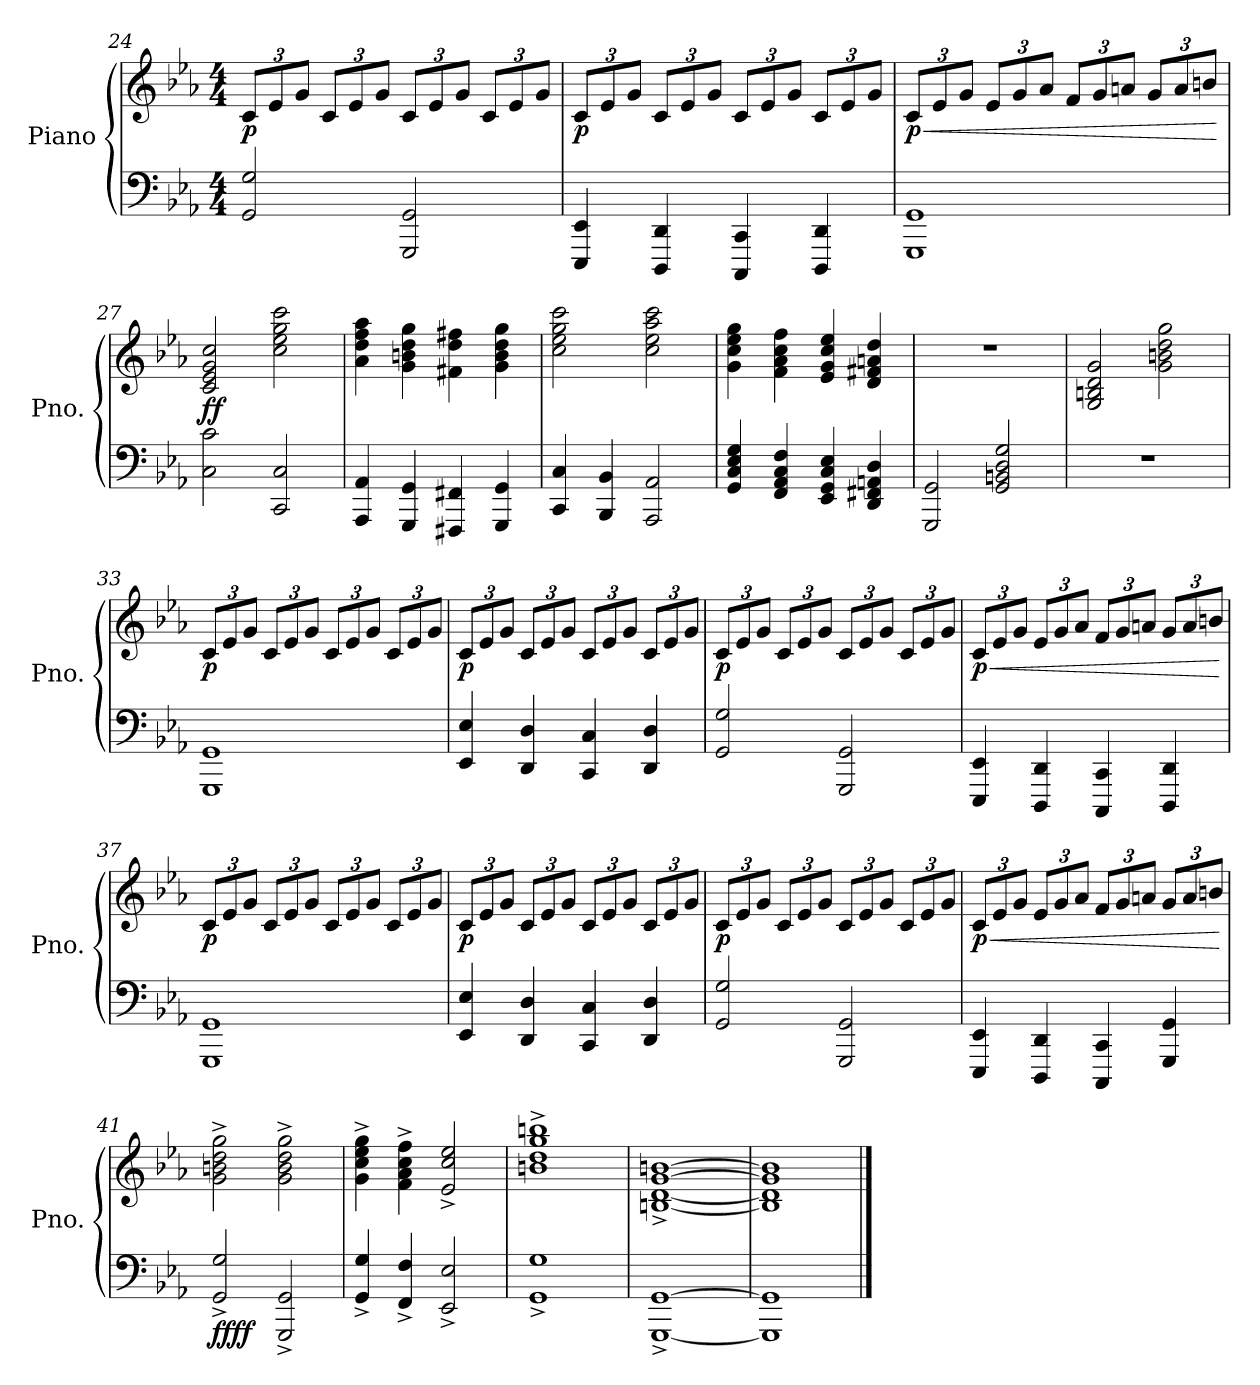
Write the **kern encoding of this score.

**kern	**kern	**dynam
*part1	*part1	*part1
*staff2	*staff1	*staff1/2
*I"Piano	*	*
*I'Pno.	*	*
*clefF4	*clefG2	*
*k[b-e-a-]	*k[b-e-a-]	*
*M4/4	*M4/4	*
*	*Xbrackettup	*
=24	=24	=24
!	!	!LO:DY:b
2GG/ 2G/	12c/L	p
.	12e-/	.
.	12g/J	.
.	12c/L	.
.	12e-/	.
.	12g/J	.
2GGG/ 2GG/	12c/L	.
.	12e-/	.
.	12g/J	.
.	12c/L	.
.	12e-/	.
.	12g/J	.
=25	=25	=25
!	!	!LO:DY:b
4EEE-/ 4EE-/	12c/L	p
.	12e-/	.
.	12g/J	.
4DDD/ 4DD/	12c/L	.
.	12e-/	.
.	12g/J	.
4CCC/ 4CC/	12c/L	.
.	12e-/	.
.	12g/J	.
4DDD/ 4DD/	12c/L	.
.	12e-/	.
.	12g/J	.
!!LO:LB:g=z
=26	=26	=26
!	!	!LO:HP:b
!	!	!LO:DY:n=1:b
1GGG 1GG	12c/L	< p
.	12e-/	.
.	12g/J	.
.	12e-/L	.
.	12g/	.
.	12a-/J	.
.	12f/L	.
.	12g/	.
.	12an/J	.
.	12g/L	.
.	12a/	.
.	12bn/J	.
.	.	[
=27	=27	=27
*	*MM150	*
!	!	!LO:DY:b
2C\ 2c\	2c/ 2e-/ 2g/ 2cc/	ff
2CC/ 2C/	2cc\ 2ee-\ 2gg\ 2ccc\	.
=28	=28	=28
4AAA-/ 4AA-/	4a-\ 4dd\ 4ff\ 4aa-\	.
4GGG/ 4GG/	4g\ 4bn\ 4dd\ 4gg\	.
4FFF#X/ 4FF#X/	4f#X\ 4dd\ 4ff#X\	.
4GGG/ 4GG/	4g\ 4b\ 4dd\ 4gg\	.
=29	=29	=29
4CC/ 4C/	2cc\ 2ee-\ 2gg\ 2ccc\	.
4BBB-/ 4BB-/	.	.
2AAA-/ 2AA-/	2cc\ 2ee-\ 2aa-\ 2ccc\	.
=30	=30	=30
4GG/ 4C/ 4E-/ 4G/	4g\ 4cc\ 4ee-\ 4gg\	.
4FF/ 4AA-/ 4C/ 4F/	4f\ 4a-\ 4cc\ 4ff\	.
4EE-/ 4GG/ 4C/ 4E-/	4e-/ 4g/ 4cc/ 4ee-/	.
4DD/ 4FF#X/ 4AAn/ 4D/	4d/ 4f#X/ 4an/ 4dd/	.
=31	=31	=31
2GGG/ 2GG/	1r	.
2GG/ 2BBn/ 2D/ 2G/	.	.
=32	=32	=32
1r	2G/ 2Bn/ 2d/ 2g/	.
.	2g\ 2bn\ 2dd\ 2gg\	.
!!LO:LB:g=z
=33	=33	=33
*	*MM120	*
!	!	!LO:DY:b
1GGG 1GG	12c/L	p
.	12e-/	.
.	12g/J	.
.	12c/L	.
.	12e-/	.
.	12g/J	.
.	12c/L	.
.	12e-/	.
.	12g/J	.
.	12c/L	.
.	12e-/	.
.	12g/J	.
=34	=34	=34
!	!	!LO:DY:b
4EE-/ 4E-/	12c/L	p
.	12e-/	.
.	12g/J	.
4DD/ 4D/	12c/L	.
.	12e-/	.
.	12g/J	.
4CC/ 4C/	12c/L	.
.	12e-/	.
.	12g/J	.
4DD/ 4D/	12c/L	.
.	12e-/	.
.	12g/J	.
=35	=35	=35
!	!	!LO:DY:b
2GG/ 2G/	12c/L	p
.	12e-/	.
.	12g/J	.
.	12c/L	.
.	12e-/	.
.	12g/J	.
2GGG/ 2GG/	12c/L	.
.	12e-/	.
.	12g/J	.
.	12c/L	.
.	12e-/	.
.	12g/J	.
!!LO:LB:g=z
=36	=36	=36
!	!	!LO:HP:b
!	!	!LO:DY:n=1:b
4EEE-/ 4EE-/	12c/L	< p
.	12e-/	.
.	12g/J	.
4DDD/ 4DD/	12e-/L	.
.	12g/	.
.	12a-/J	.
4CCC/ 4CC/	12f/L	.
.	12g/	.
.	12an/J	.
4DDD/ 4DD/	12g/L	.
.	12a/	.
.	12bn/J	.
.	.	[
=37	=37	=37
!	!	!LO:DY:b
1GGG 1GG	12c/L	p
.	12e-/	.
.	12g/J	.
.	12c/L	.
.	12e-/	.
.	12g/J	.
.	12c/L	.
.	12e-/	.
.	12g/J	.
.	12c/L	.
.	12e-/	.
.	12g/J	.
=38	=38	=38
!	!	!LO:DY:b
4EE-/ 4E-/	12c/L	p
.	12e-/	.
.	12g/J	.
4DD/ 4D/	12c/L	.
.	12e-/	.
.	12g/J	.
4CC/ 4C/	12c/L	.
.	12e-/	.
.	12g/J	.
4DD/ 4D/	12c/L	.
.	12e-/	.
.	12g/J	.
!!LO:LB:g=z
=39	=39	=39
!	!	!LO:DY:b
2GG/ 2G/	12c/L	p
.	12e-/	.
.	12g/J	.
.	12c/L	.
.	12e-/	.
.	12g/J	.
2GGG/ 2GG/	12c/L	.
.	12e-/	.
.	12g/J	.
.	12c/L	.
.	12e-/	.
.	12g/J	.
=40	=40	=40
!	!	!LO:HP:b
!	!	!LO:DY:n=1:b
4EEE-/ 4EE-/	12c/L	< p
.	12e-/	.
.	12g/J	.
4DDD/ 4DD/	12e-/L	.
.	12g/	.
.	12a-/J	.
4CCC/ 4CC/	12f/L	.
.	12g/	.
.	12an/J	.
4GGG/ 4GG/	12g/L	.
.	12a/	.
.	12bn/J	.
.	.	[
=41	=41	=41
!	!	!LO:DY:b=2
!	!	!LO:DY:n=1:b
2GG/^ 2G/^	2g\^ 2bn\^ 2dd\^ 2gg\^	ff ff
2GGG/^ 2GG/^	2g\^ 2b\^ 2dd\^ 2gg\^	.
=42	=42	=42
4GG/^ 4G/^	4g\^ 4cc\^ 4ee-\^ 4gg\^	.
4FF/^ 4F/^	4f\^ 4a-\^ 4cc\^ 4ff\^	.
2EE-/^ 2E-/^	2e-/^ 2cc/^ 2ee-/^	.
=43	=43	=43
1GG^ 1G^	1bn^ 1dd^ 1gg^ 1bbn^	.
=44	=44	=44
[1GGG^ [1GG^	[1Bn^ [1d^ [1g^ [1bn^	.
=45	=45	=45
1GGG] 1GG]	1B] 1d] 1g] 1b]	.
==	==	==
*-	*-	*-
